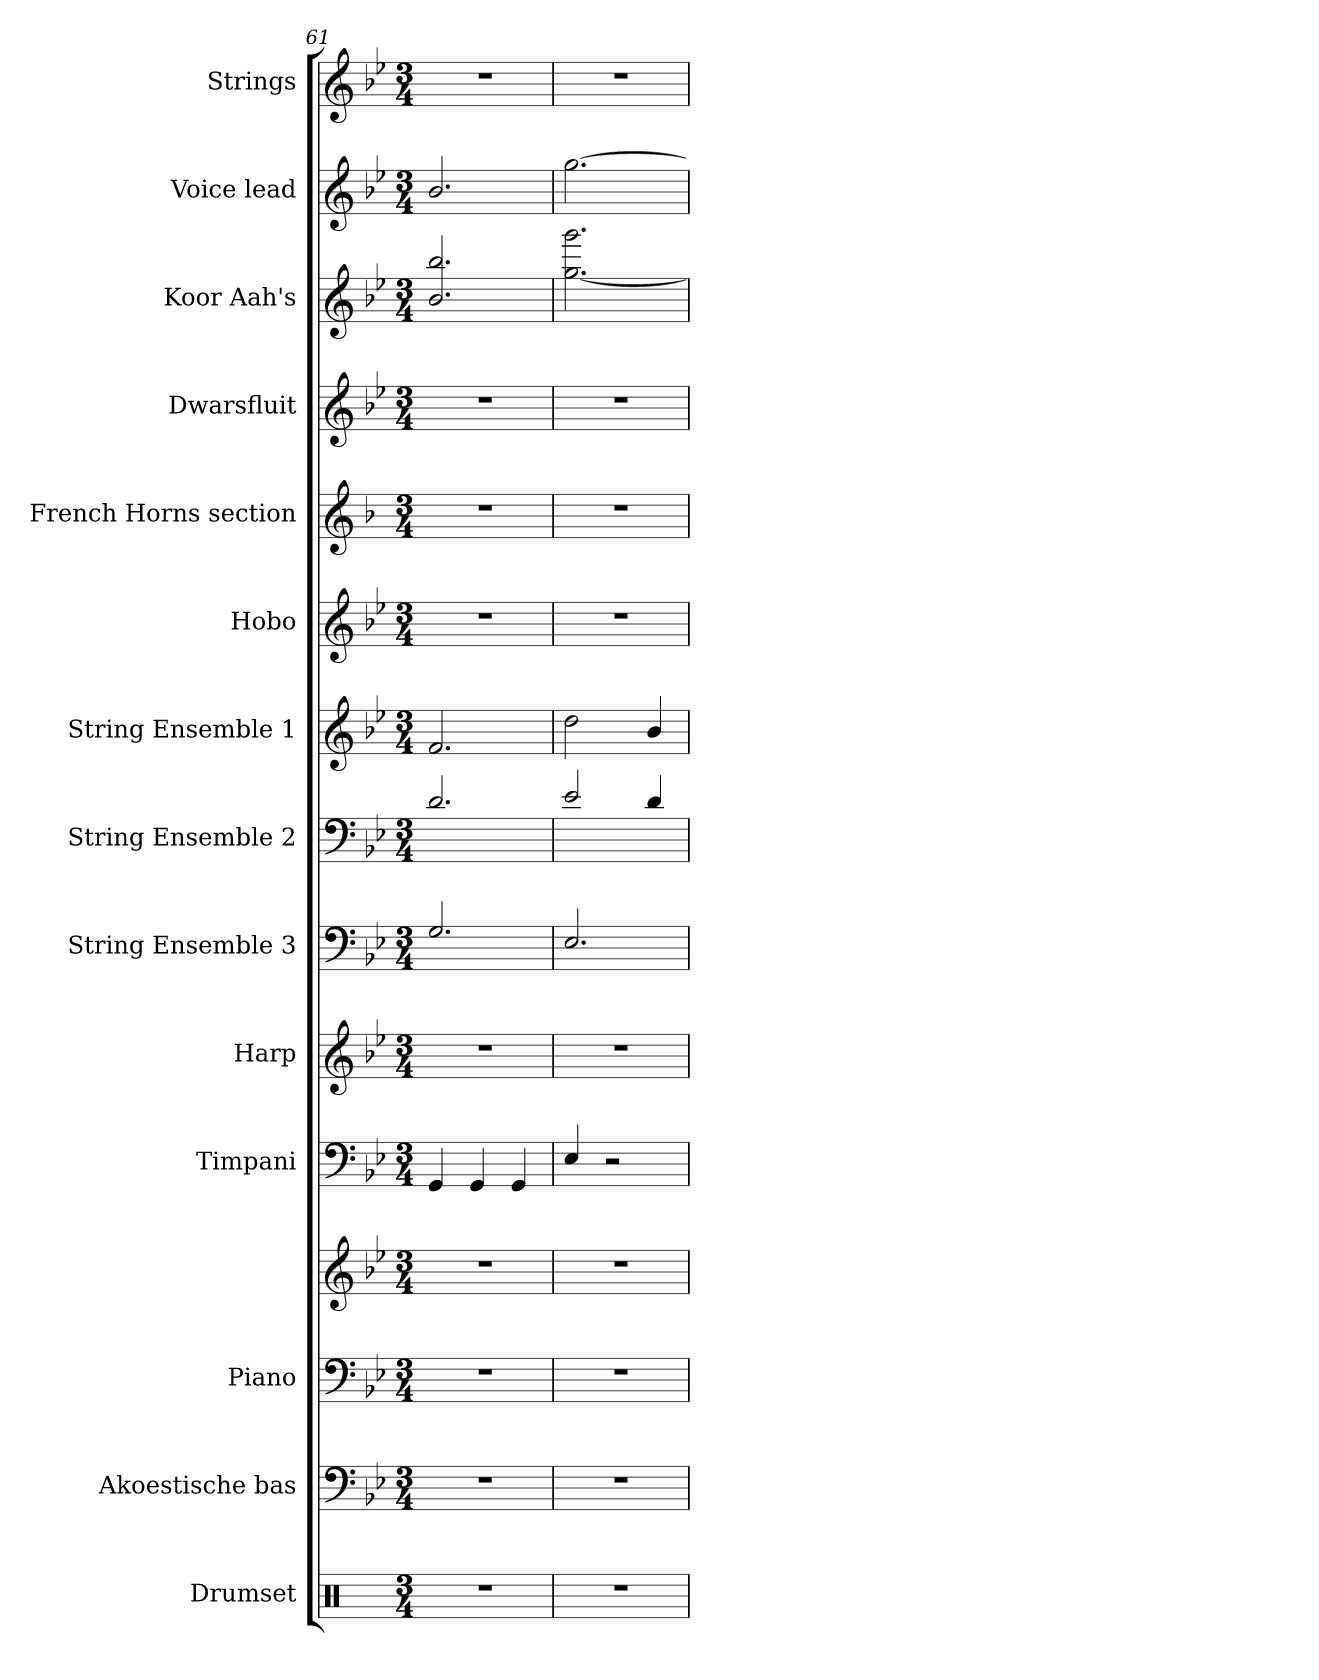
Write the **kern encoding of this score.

**kern	**kern	**kern	**kern	**kern	**kern	**kern	**kern	**kern	**kern	**kern	**kern	**kern	**kern	**kern
*part14	*part13	*part12	*part12	*part11	*part10	*part9	*part8	*part7	*part6	*part5	*part4	*part3	*part2	*part1
*staff15	*staff14	*staff13	*staff12	*staff11	*staff10	*staff9	*staff8	*staff7	*staff6	*staff5	*staff4	*staff3	*staff2	*staff1
*I"Drumset	*I"Akoestische bas	*I"Piano	*	*I"Timpani	*I"Harp	*I"String Ensemble 3	*I"String Ensemble 2	*I"String Ensemble 1	*I"Hobo	*I"French Horns section	*I"Dwarsfluit	*I"Koor Aah's	*I"Voice lead	*I"Strings
*I'D. set	*I'Bas	*I'Piano	*	*I'Timpani	*I'Harp	*I'String Ensemble 3	*I'String Ensemble 2	*I'String Ensemble 1	*I'Hobo	*I'French Horns section	*I'Dwarsfluit	*I'Koor Aah's	*I'Voice lead	*I'Strings
!!LO:PB:g=z
*clefX	*clefF4	*clefF4	*clefG2	*clefF4	*clefG2	*clefF4	*clefF4	*clefG2	*clefG2	*clefG2	*clefG2	*clefG2	*clefG2	*clefG2
*	*ITrd7c12	*	*	*	*	*	*	*	*	*ITrd4c7	*	*	*	*
*k[]	*k[b-e-]	*k[b-e-]	*k[b-e-]	*k[b-e-]	*k[b-e-]	*k[b-e-]	*k[b-e-]	*k[b-e-]	*k[b-e-]	*k[b-e-]	*k[b-e-]	*k[b-e-]	*k[b-e-]	*k[b-e-]
*M3/4	*M3/4	*M3/4	*M3/4	*M3/4	*M3/4	*M3/4	*M3/4	*M3/4	*M3/4	*M3/4	*M3/4	*M3/4	*M3/4	*M3/4
=61	=61	=61	=61	=61	=61	=61	=61	=61	=61	=61	=61	=61	=61	=61
2.r	2.r	2.r	2.r	4GG/	2.r	2.G/	2.d/	2.f/	2.r	2.r	2.r	2.b-/ 2.bb-/	2.b-/	2.r
.	.	.	.	4GG/	.	.	.	.	.	.	.	.	.	.
.	.	.	.	4GG/	.	.	.	.	.	.	.	.	.	.
=62	=62	=62	=62	=62	=62	=62	=62	=62	=62	=62	=62	=62	=62	=62
2.r	2.r	2.r	2.r	4E-/	2.r	2.E-/	2e-/	2dd\	2.r	2.r	2.r	[2.gg\ 2.ggg\	[2.gg\	2.r
.	.	.	.	2r	.	.	.	.	.	.	.	.	.	.
.	.	.	.	.	.	.	4d/	4b-/	.	.	.	.	.	.
=	=	=	=	=	=	=	=	=	=	=	=	=	=	=
*-	*-	*-	*-	*-	*-	*-	*-	*-	*-	*-	*-	*-	*-	*-
